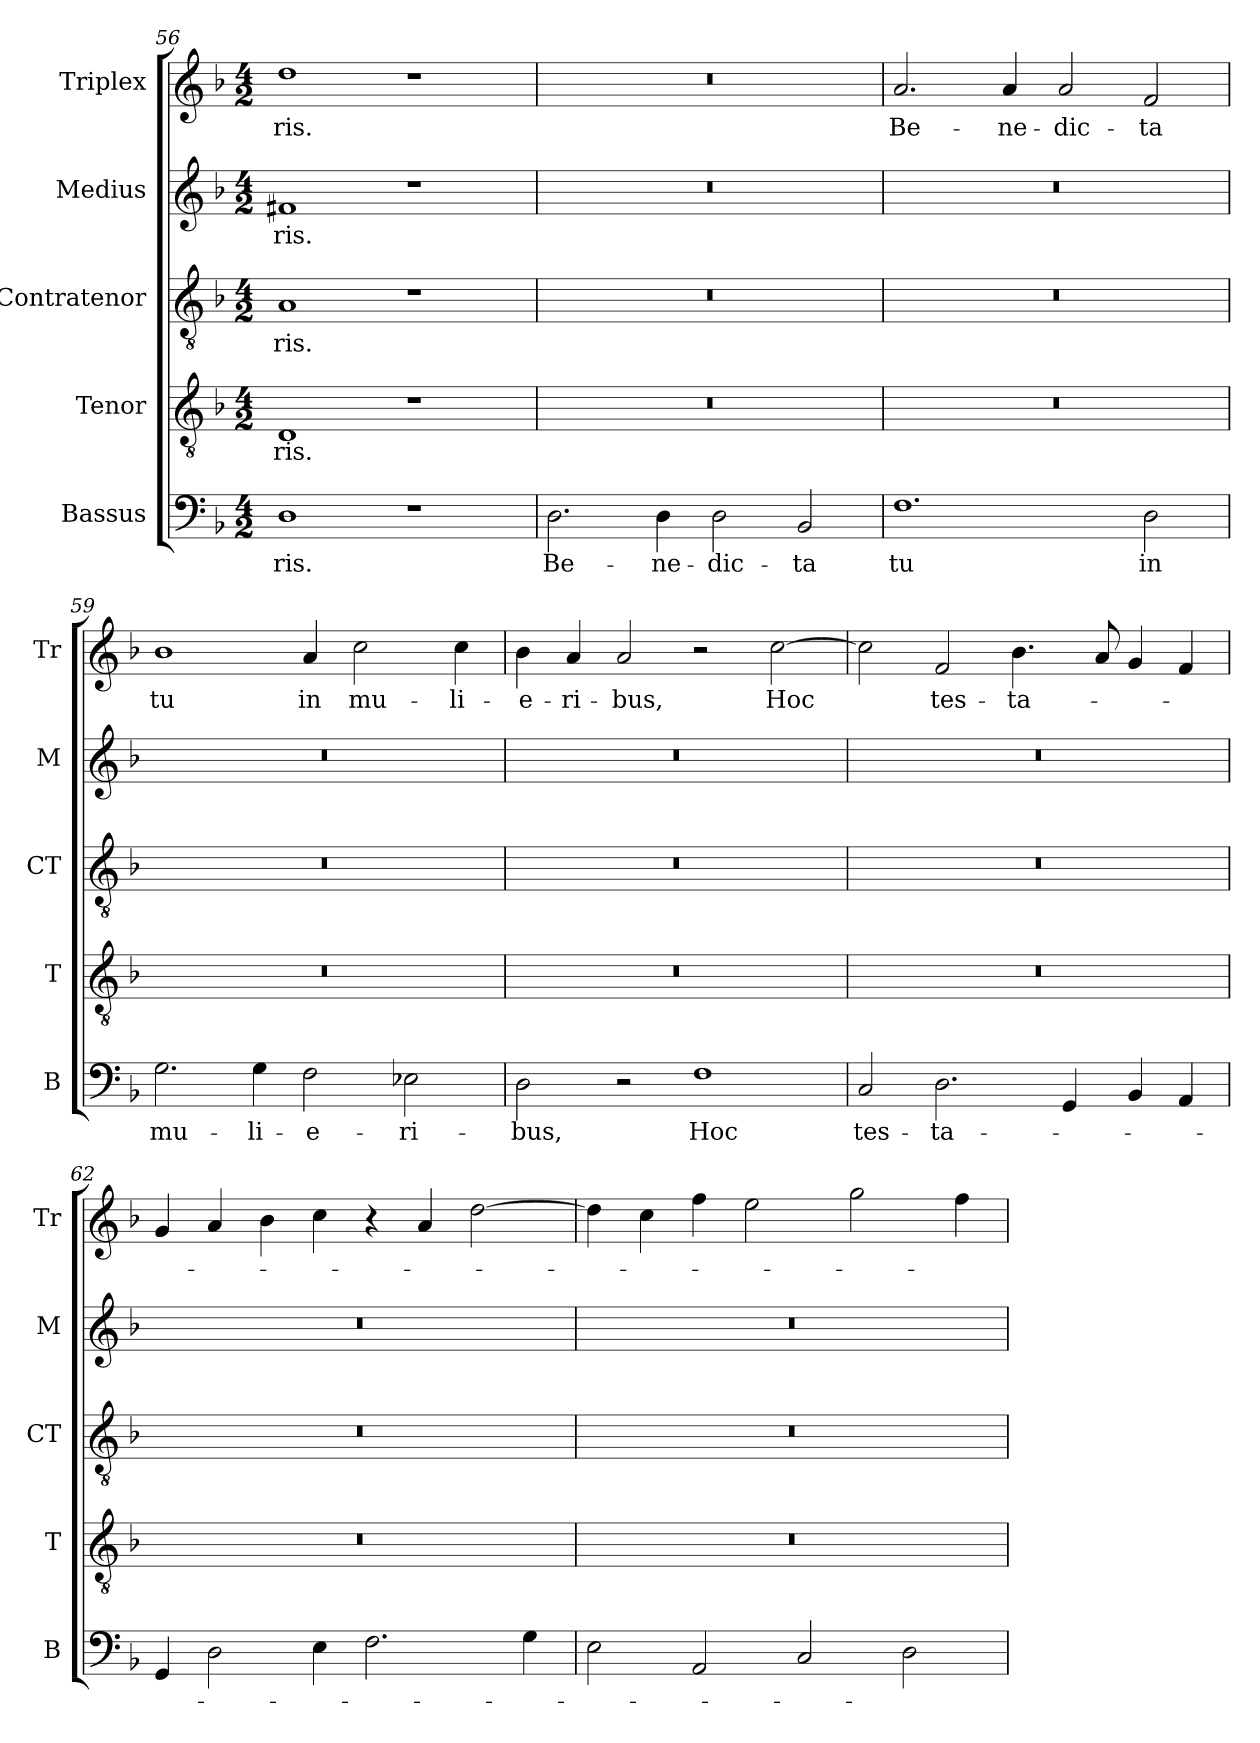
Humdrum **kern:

**kern	**text	**kern	**text	**kern	**text	**kern	**text	**kern	**text
*part5	*part5	*part4	*part4	*part3	*part3	*part2	*part2	*part1	*part1
*staff5	*staff5	*staff4	*staff4	*staff3	*staff3	*staff2	*staff2	*staff1	*staff1
*I"Bassus	*	*I"Tenor	*	*I"Contratenor	*	*I"Medius	*	*I"Triplex	*
*I'B	*	*I'T	*	*I'CT	*	*I'M	*	*I'Tr	*
*clefF4	*	*clefGv2	*	*clefGv2	*	*clefG2	*	*clefG2	*
*k[b-]	*	*k[b-]	*	*k[b-]	*	*k[b-]	*	*k[b-]	*
*F:	*	*F:	*	*F:	*	*F:	*	*F:	*
*M4/2	*	*M4/2	*	*M4/2	*	*M4/2	*	*M4/2	*
=56	=56	=56	=56	=56	=56	=56	=56	=56	=56
!	!LO:LY:b	!	!LO:LY:b	!	!LO:LY:b	!	!LO:LY:b	!	!LO:LY:b
1D	-ris.	1D	-ris.	1A	-ris.	1f#X	-ris.	1dd	-ris.
1r	.	1r	.	1r	.	1r	.	1r	.
=57	=57	=57	=57	=57	=57	=57	=57	=57	=57
!	!LO:LY:b	!	!	!	!	!	!	!	!
2.D\	Be-	0r	.	0r	.	0r	.	0r	.
!	!LO:LY:b	!	!	!	!	!	!	!	!
4D\	-ne-	.	.	.	.	.	.	.	.
!	!LO:LY:b	!	!	!	!	!	!	!	!
2D\	-dic-	.	.	.	.	.	.	.	.
!	!LO:LY:b	!	!	!	!	!	!	!	!
2BB-/	-ta	.	.	.	.	.	.	.	.
!!LO:LB:g=z
=58	=58	=58	=58	=58	=58	=58	=58	=58	=58
!	!LO:LY:b	!	!	!	!	!	!	!	!LO:LY:b
1.F	tu	0r	.	0r	.	0r	.	2.a/	Be-
!	!	!	!	!	!	!	!	!	!LO:LY:b
.	.	.	.	.	.	.	.	4a/	-ne-
!	!	!	!	!	!	!	!	!	!LO:LY:b
.	.	.	.	.	.	.	.	2a/	-dic-
!	!LO:LY:b	!	!	!	!	!	!	!	!LO:LY:b
2D\	in	.	.	.	.	.	.	2f/	-ta
=59	=59	=59	=59	=59	=59	=59	=59	=59	=59
!	!LO:LY:b	!	!	!	!	!	!	!	!LO:LY:b
2.G\	mu-	0r	.	0r	.	0r	.	1b-	tu
!	!LO:LY:b	!	!	!	!	!	!	!	!
4G\	-li-	.	.	.	.	.	.	.	.
!	!LO:LY:b	!	!	!	!	!	!	!	!LO:LY:b
2F\	-e-	.	.	.	.	.	.	4a/	in
!	!	!	!	!	!	!	!	!	!LO:LY:b
.	.	.	.	.	.	.	.	2cc\	mu-
!	!LO:LY:b	!	!	!	!	!	!	!	!
2E-X\	-ri-	.	.	.	.	.	.	.	.
!	!	!	!	!	!	!	!	!	!LO:LY:b
.	.	.	.	.	.	.	.	4cc\	-li-
=60	=60	=60	=60	=60	=60	=60	=60	=60	=60
!	!LO:LY:b	!	!	!	!	!	!	!	!LO:LY:b
2D\	-bus,	0r	.	0r	.	0r	.	4b-\	-e-
!	!	!	!	!	!	!	!	!	!LO:LY:b
.	.	.	.	.	.	.	.	4a/	-ri-
!	!	!	!	!	!	!	!	!	!LO:LY:b
2r	.	.	.	.	.	.	.	2a/	-bus,
!	!LO:LY:b	!	!	!	!	!	!	!	!
1F	Hoc	.	.	.	.	.	.	2r	.
!	!	!	!	!	!	!	!	!	!LO:LY:b
.	.	.	.	.	.	.	.	[2cc\	Hoc
=61	=61	=61	=61	=61	=61	=61	=61	=61	=61
!	!LO:LY:b	!	!	!	!	!	!	!	!
2C/	tes-	0r	.	0r	.	0r	.	2cc\]	.
!	!LO:LY:b	!	!	!	!	!	!	!	!LO:LY:b
2.D\	-ta-	.	.	.	.	.	.	2f/	tes-
!	!	!	!	!	!	!	!	!	!LO:LY:b
.	.	.	.	.	.	.	.	4.b-\	-ta-
4GG/	.	.	.	.	.	.	.	.	.
.	.	.	.	.	.	.	.	8a/	.
4BB-/	.	.	.	.	.	.	.	4g/	.
4AA/	.	.	.	.	.	.	.	4f/	.
!!LO:PB:g=z
=62	=62	=62	=62	=62	=62	=62	=62	=62	=62
4GG/	.	0r	.	0r	.	0r	.	4g/	.
2D\	.	.	.	.	.	.	.	4a/	.
.	.	.	.	.	.	.	.	4b-\	.
4E\	.	.	.	.	.	.	.	4cc\	.
2.F\	.	.	.	.	.	.	.	4r	.
.	.	.	.	.	.	.	.	4a/	.
.	.	.	.	.	.	.	.	[2dd\	.
4G\	.	.	.	.	.	.	.	.	.
=63	=63	=63	=63	=63	=63	=63	=63	=63	=63
2E\	.	0r	.	0r	.	0r	.	4dd\]	.
.	.	.	.	.	.	.	.	4cc\	.
2AA/	.	.	.	.	.	.	.	4ff\	.
.	.	.	.	.	.	.	.	2ee\	.
2C/	.	.	.	.	.	.	.	.	.
.	.	.	.	.	.	.	.	2gg\	.
2D\	.	.	.	.	.	.	.	.	.
.	.	.	.	.	.	.	.	4ff\	.
=	=	=	=	=	=	=	=	=	=
*-	*-	*-	*-	*-	*-	*-	*-	*-	*-
